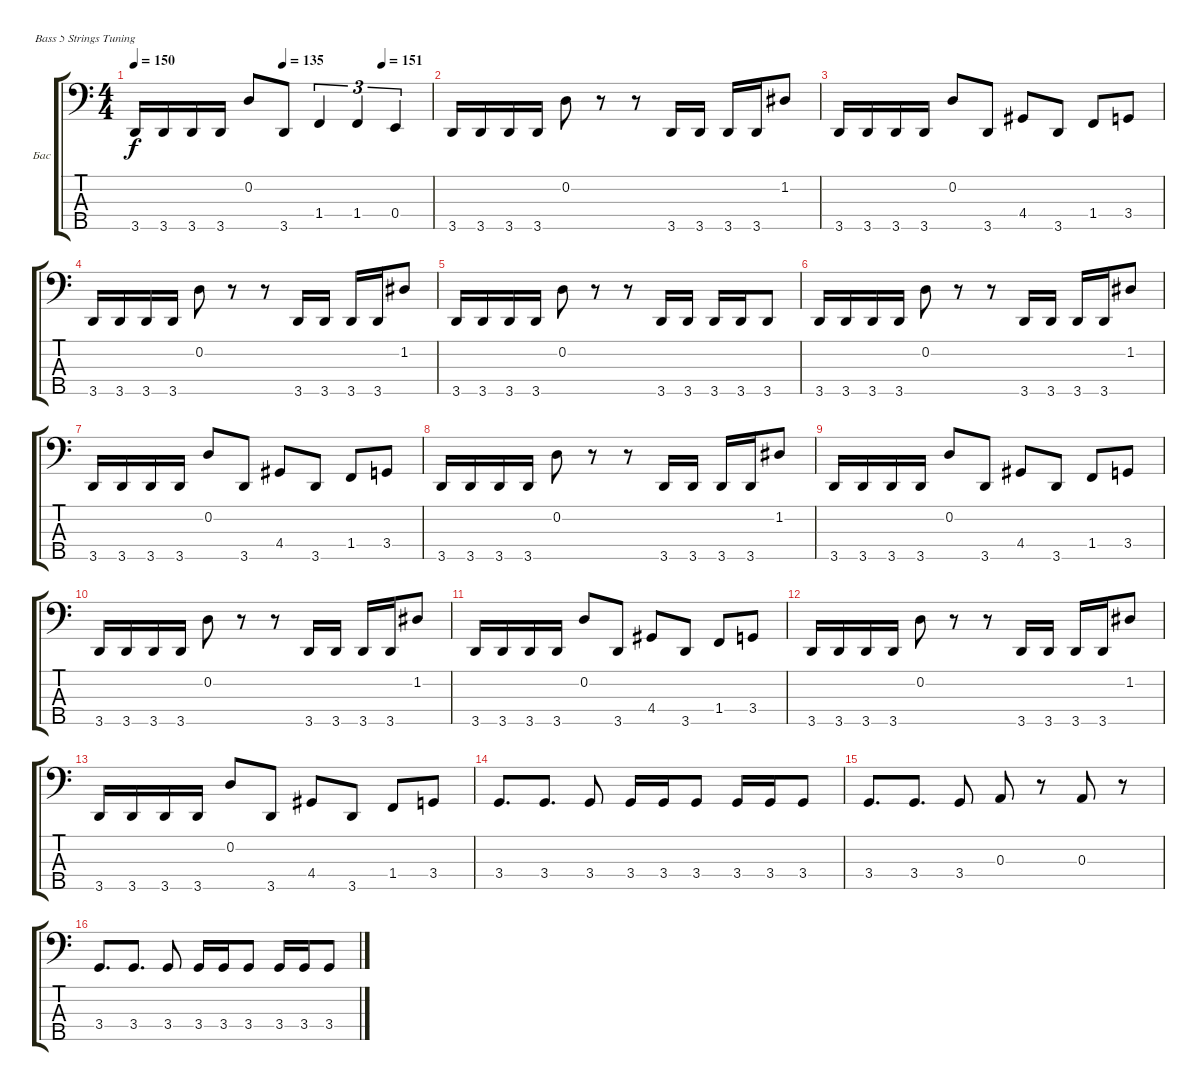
\bracketExtendMode groupsimilarinstruments
\firstSystemTrackNameOrientation horizontal
\otherSystemsTrackNameOrientation horizontal
\track ("Бас 1" "Бас") {instrument electricbassfinger}
\staff {score tabs}
\tuning (G2 D2 A1 E1 B0)
\ts (4 4)
\tempo 150
\tempo (135 0.5)
\tempo (151 0.833333)
\clef f4
\ks c
3.5.16{dy f} 3.5.16 3.5.16 3.5.16 0.2.8 3.5.8 1.4.4{tu (3 2)} 1.4.4{tu (3 2)} 0.4.4{tu (3 2)} |
3.5.16 3.5.16 3.5.16 3.5.16 0.2.8 r.8 r.8 3.5.16 3.5.16 3.5.16 3.5.16 1.2.8 |
3.5.16 3.5.16 3.5.16 3.5.16 0.2.8 3.5.8 4.4.8 3.5.8 1.4.8 3.4.8 |
3.5.16 3.5.16 3.5.16 3.5.16 0.2.8 r.8 r.8 3.5.16 3.5.16 3.5.16 3.5.16 1.2.8 |
3.5.16 3.5.16 3.5.16 3.5.16 0.2.8 r.8 r.8 3.5.16 3.5.16 3.5.16 3.5.16 3.5.8 |
3.5.16 3.5.16 3.5.16 3.5.16 0.2.8 r.8 r.8 3.5.16 3.5.16 3.5.16 3.5.16 1.2.8 |
3.5.16 3.5.16 3.5.16 3.5.16 0.2.8 3.5.8 4.4.8 3.5.8 1.4.8 3.4.8 |
3.5.16 3.5.16 3.5.16 3.5.16 0.2.8 r.8 r.8 3.5.16 3.5.16 3.5.16 3.5.16 1.2.8 |
3.5.16 3.5.16 3.5.16 3.5.16 0.2.8 3.5.8 4.4.8 3.5.8 1.4.8 3.4.8 |
3.5.16 3.5.16 3.5.16 3.5.16 0.2.8 r.8 r.8 3.5.16 3.5.16 3.5.16 3.5.16 1.2.8 |
3.5.16 3.5.16 3.5.16 3.5.16 0.2.8 3.5.8 4.4.8 3.5.8 1.4.8 3.4.8 |
3.5.16 3.5.16 3.5.16 3.5.16 0.2.8 r.8 r.8 3.5.16 3.5.16 3.5.16 3.5.16 1.2.8 |
3.5.16 3.5.16 3.5.16 3.5.16 0.2.8 3.5.8 4.4.8 3.5.8 1.4.8 3.4.8 |
3.4.8{d} 3.4.8{d} 3.4.8 3.4.16 3.4.16 3.4.8 3.4.16 3.4.16 3.4.8 |
3.4.8{d} 3.4.8{d} 3.4.8 0.3.8 r.8 0.3.8 r.8 |
3.4.8{d} 3.4.8{d} 3.4.8 3.4.16 3.4.16 3.4.8 3.4.16 3.4.16 3.4.8
